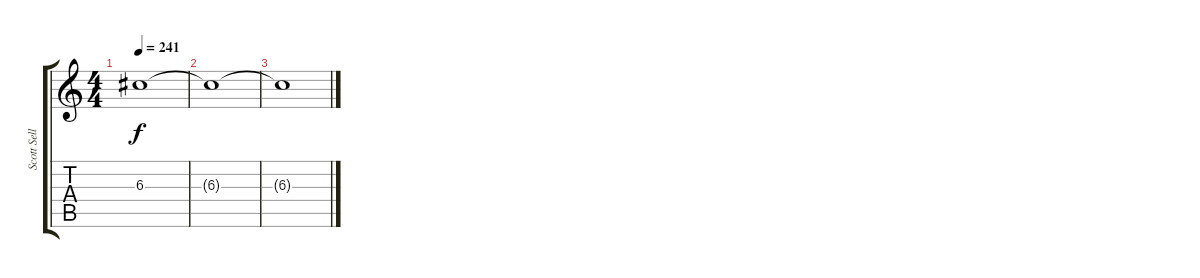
\track ("Scott Sellers" "Scott Sell") {instrument distortionguitar}
\staff {score tabs}
\tuning (E4 B3 G3 D3 A2 E2) {hide}
\ts (4 4)
\tempo 241
\clef g2
\ks c
6.3{t}.1{dy f} |
6.3{t}.1 |
6.3{t}.1
